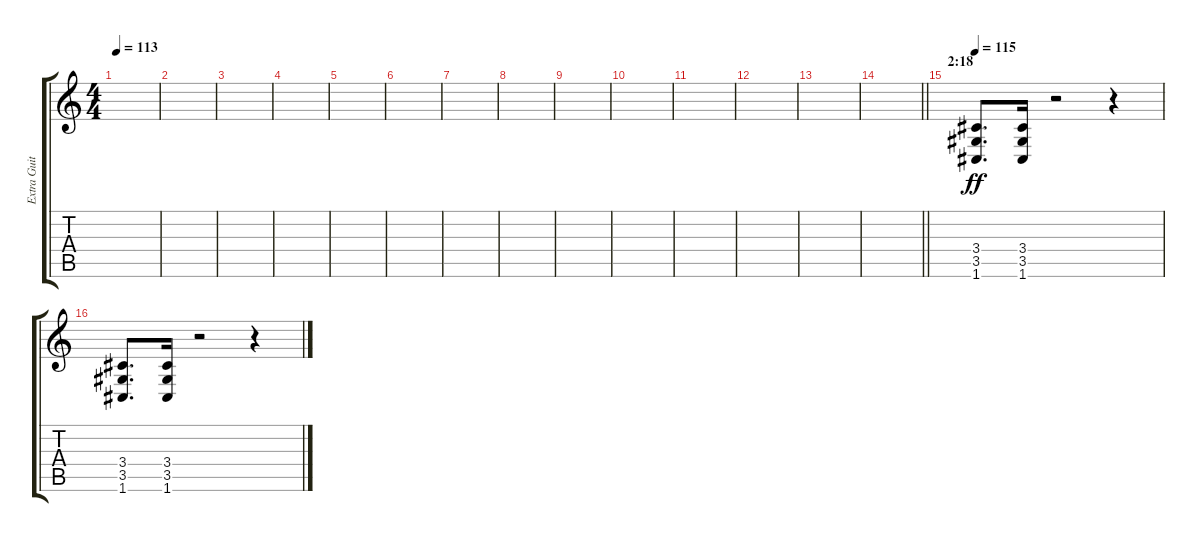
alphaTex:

\track ("Extra Guitar" "Extra Guit") {instrument distortionguitar}
\staff {score tabs}
\tuning (C4 G3 Eb3 Bb2 F2 C2) {hide}
\ts (4 4)
\tempo 113
\clef g2
\ks c
|
|
|
|
|
|
|
|
|
|
|
|
|
\barLineRight lightlight
|
\section ("" "2:18")
\tempo 115
(3.4 3.5 1.6).8{d dy ff volume 16 instrument distortionguitar} (3.4 3.5 1.6).16 r.2 r.4 |
(3.4 3.5 1.6).8{d} (3.4 3.5 1.6).16 r.2 r.4
